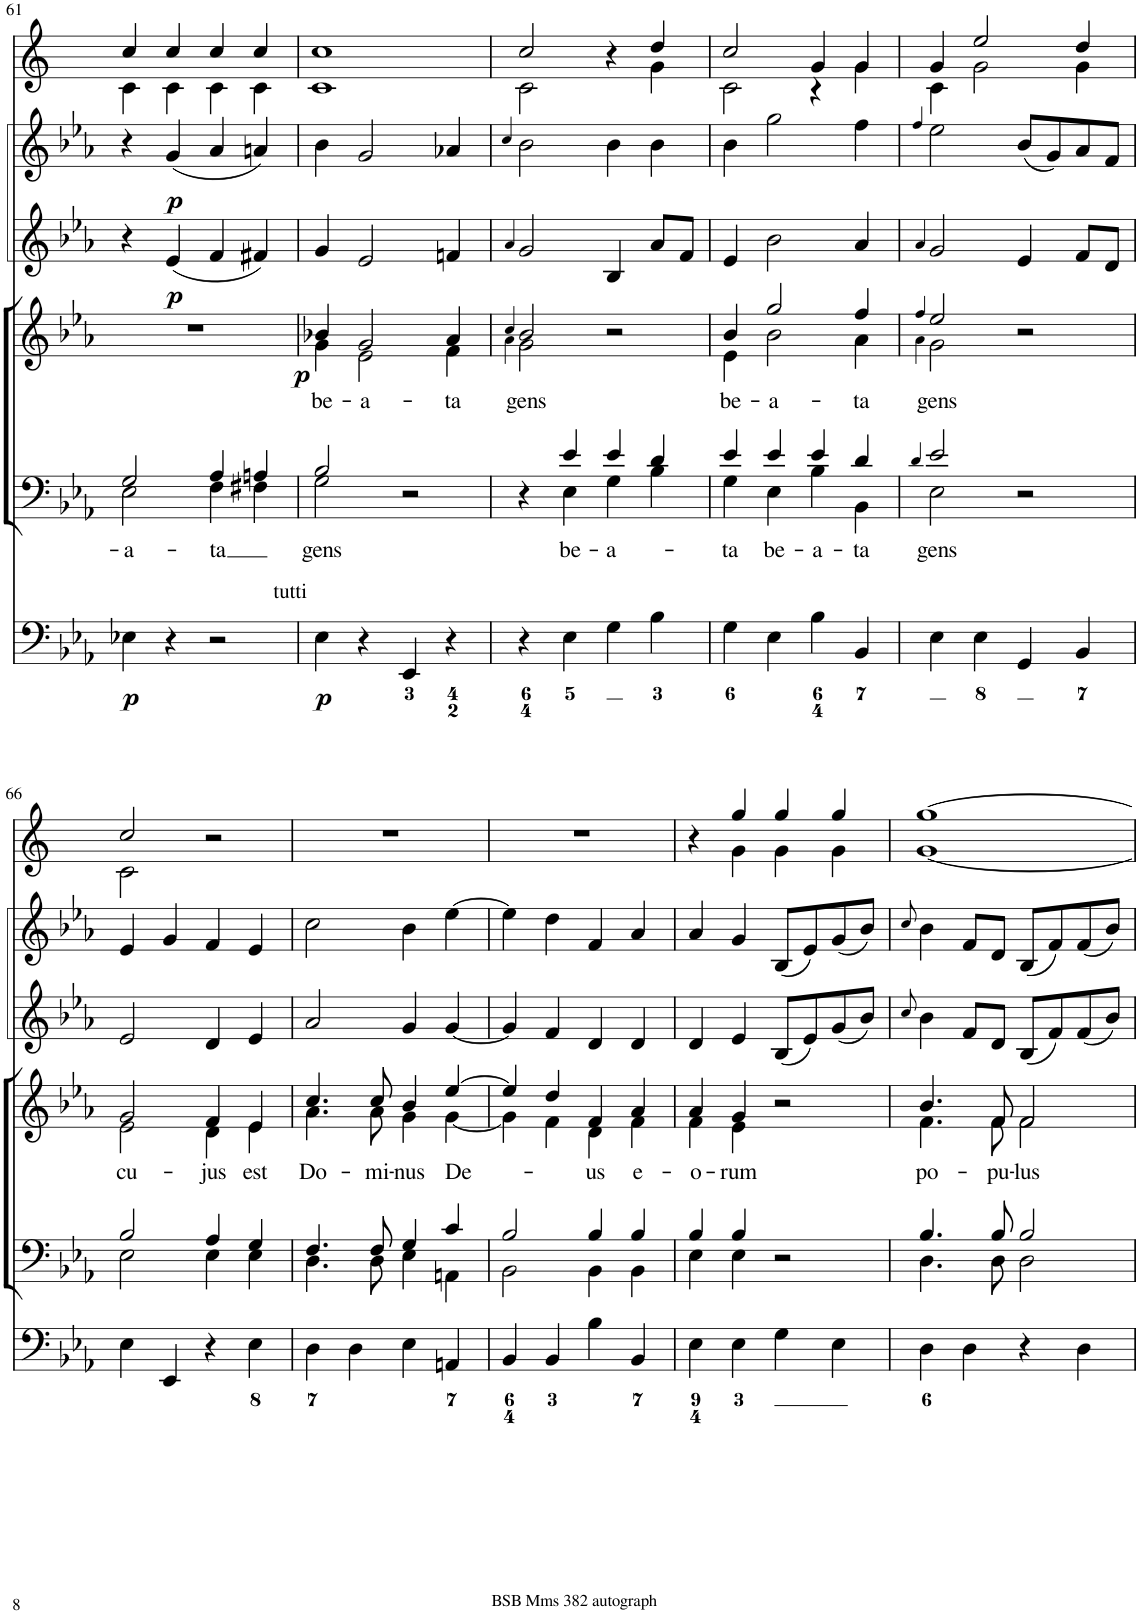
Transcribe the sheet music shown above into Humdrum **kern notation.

**kern	**dynam	**kern	**text	**kern	**text	**dynam	**kern	**dynam	**kern	**dynam	**kern
*part6	*part6	*part5	*part5	*part4	*part4	*part4	*part3	*part3	*part2	*part2	*part1
*staff6	*staff6	*staff5	*staff5	*staff4	*staff4	*staff4	*staff3	*staff3	*staff2	*staff2	*staff1
*I"Organ	*	*I"Voice	*	*I"Voice	*	*	*I"Violin	*	*I"Violini	*	*I"Corni in Eb
*	*	*	*	*	*	*	*I'Vln	*	*I'Vln	*	*
!!LO:PB:g=z
*clefF4	*	*clefF4	*	*clefG2	*	*	*clefG2	*	*clefG2	*	*clefG2
*	*	*	*	*	*	*	*	*	*	*	*Trd5c9
*k[b-e-a-]	*	*k[b-e-a-]	*	*k[b-e-a-]	*	*	*k[b-e-a-]	*	*k[b-e-a-]	*	*k[]
*M2/2	*	*M2/2	*	*M2/2	*	*	*M2/2	*	*M2/2	*	*M2/2
*met(c|)	*	*met(c|)	*	*met(c|)	*	*	*met(c|)	*	*met(c|)	*	*met(c|)
=61	=61	=61	=61	=61	=61	=61	=61	=61	=61	=61	=61
!	!LO:DY:b	!	!LO:LY:b	!	!	!	!	!	!	!	!
*	*	*^	*	*	*	*	*	*	*	*	*^
4E-X\	p	2G/	2E-\	-a-	1r	.	.	4r	.	4r	.	4cc/	4c\
!	!	!	!	!	!	!	!	!	!LO:DY:b	!	!LO:DY:b	!	!
4r	.	.	.	.	.	.	.	(4e-/	p	(4g/	p	4cc/	4c\
!	!	!	!	!LO:LY:b	!	!	!	!	!	!	!	!	!
2r	.	4A-/	4F\	-ta	.	.	.	4f/	.	4a-/	.	4cc/	4c\
.	.	4An/	4F#X\	.	.	.	.	4f#X/)	.	4an/)	.	4cc/	4c\
=62	=62	=62	=62	=62	=62	=62	=62	=62	=62	=62	=62	=62	=62
!LO:TX:a:t=tutti	!	!	!	!	!	!	!	!	!	!	!	!	!
!	!LO:DY:b	!	!	!LO:LY:b	!	!LO:LY:b	!LO:DY:b	!	!	!	!	!	!
*	*	*	*	*	*^	*	*	*	*	*	*	*	*
4E-\	p	2B-/	2G\	gens	4b-X/	4g\	be-	p	4g/	.	4b-\	.	1cc	1c
!	!	!	!	!	!	!	!LO:LY:b	!	!	!	!	!	!	!
4r	.	.	.	.	2g/	2e-\	-a-	.	2e-/	.	2g/	.	.	.
4EE-/	.	2r	2ryy	.	.	.	.	.	.	.	.	.	.	.
!	!	!	!	!	!	!	!LO:LY:b	!	!	!	!	!	!	!
4r	.	.	.	.	4a-/	4f\	-ta	.	4fn/	.	4a-X/	.	.	.
=63	=63	=63	=63	=63	=63	=63	=63	=63	=63	=63	=63	=63	=63	=63
.	.	.	.	.	4qcc/	4qa-\	.	.	4qa-/	.	4qcc/	.	.	.
!	!	!	!	!	!	!	!LO:LY:b	!	!	!	!	!	!	!
4r	.	4r	4ryy	.	2b-/	2g\	gens	.	2g/	.	2b-\	.	2cc/	2c\
!	!	!	!	!LO:LY:b	!	!	!	!	!	!	!	!	!	!
4E-\	.	4e-/	4E-\	be-	.	.	.	.	.	.	.	.	.	.
!	!	!	!	!LO:LY:b	!	!	!	!	!	!	!	!	!	!
4G\	.	4e-/	4G\	-a-	2r	2ryy	.	.	4B-/	.	4b-\	.	4r	4ryy
4B-\	.	4d/	4B-\	.	.	.	.	.	8a-/L	.	4b-\	.	4dd/	4g\
.	.	.	.	.	.	.	.	.	8f/J	.	.	.	.	.
=64	=64	=64	=64	=64	=64	=64	=64	=64	=64	=64	=64	=64	=64	=64
!	!	!	!	!LO:LY:b	!	!	!LO:LY:b	!	!	!	!	!	!	!
4G\	.	4e-/	4G\	-ta	4b-/	4e-\	be-	.	4e-/	.	4b-\	.	2cc/	2c\
!	!	!	!	!LO:LY:b	!	!	!LO:LY:b	!	!	!	!	!	!	!
4E-\	.	4e-/	4E-\	be-	2gg/	2b-\	-a-	.	2b-\	.	2gg\	.	.	.
!	!	!	!	!LO:LY:b	!	!	!	!	!	!	!	!	!	!
4B-\	.	4e-/	4B-\	-a-	.	.	.	.	.	.	.	.	4g/	4r
!	!	!	!	!LO:LY:b	!	!	!LO:LY:b	!	!	!	!	!	!	!
4BB-/	.	4d/	4BB-\	-ta	4ff/	4a-\	-ta	.	4a-/	.	4ff\	.	4g/	4g\
=65	=65	=65	=65	=65	=65	=65	=65	=65	=65	=65	=65	=65	=65	=65
.	.	4qd/	.	.	4qff/	4qa-\	.	.	4qa-/	.	4qff/	.	.	.
!	!	!	!	!LO:LY:b	!	!	!LO:LY:b	!	!	!	!	!	!	!
4E-\	.	2e-/	2E-\	gens	2ee-/	2g\	gens	.	2g/	.	2ee-\	.	4g/	4c\
4E-\	.	.	.	.	.	.	.	.	.	.	.	.	2ee/	2g\
4GG/	.	2r	2ryy	.	2r	2ryy	.	.	4e-/	.	(8b-/L	.	.	.
.	.	.	.	.	.	.	.	.	.	.	8g/)	.	.	.
4BB-/	.	.	.	.	.	.	.	.	8f/L	.	8a-/	.	4dd/	4g\
.	.	.	.	.	.	.	.	.	8d/J	.	8f/J	.	.	.
!!LO:LB:g=z	!!
=66	=66	=66	=66	=66	=66	=66	=66	=66	=66	=66	=66	=66	=66	=66
!	!	!	!	!	!	!	!LO:LY:b	!	!	!	!	!	!	!
4E-\	.	2B-/	2E-\	.	2g/	2e-\	cu-	.	2e-/	.	4e-/	.	2cc/	2c\
4EE-/	.	.	.	.	.	.	.	.	.	.	4g/	.	.	.
!	!	!	!	!	!	!	!LO:LY:b	!	!	!	!	!	!	!
4r	.	4A-/	4E-\	.	4f/	4d\	-jus	.	4d/	.	4f/	.	2r	2ryy
!	!	!	!	!	!	!	!LO:LY:b	!	!	!	!	!	!	!
4E-\	.	4G/	4E-\	.	4e-/	4e-\	est	.	4e-/	.	4e-/	.	.	.
*	*	*	*	*	*	*	*	*	*	*	*	*	*v	*v
=67	=67	=67	=67	=67	=67	=67	=67	=67	=67	=67	=67	=67	=67
!	!	!	!	!	!	!	!LO:LY:b	!	!	!	!	!	!
4D\	.	4.F/	4.D\	.	4.cc/	4.a-\	Do-	.	2a-/	.	2cc\	.	1r
4D\	.	.	.	.	.	.	.	.	.	.	.	.	.
!	!	!	!	!	!	!	!LO:LY:b	!	!	!	!	!	!
.	.	8F/	8D\	.	8cc/	8a-\	-mi-	.	.	.	.	.	.
!	!	!	!	!	!	!	!LO:LY:b	!	!	!	!	!	!
4E-\	.	4G/	4E-\	.	4b-/	4g\	-nus	.	4g/	.	4b-\	.	.
!	!	!	!	!	!	!	!LO:LY:b	!	!	!	!	!	!
4AAn/	.	4c/	4AAn\	.	[4ee-/	[4g\	De-	.	[4g/	.	[4ee-\	.	.
=68	=68	=68	=68	=68	=68	=68	=68	=68	=68	=68	=68	=68	=68
4BB-/	.	2B-/	2BB-\	.	4ee-/]	4g\]	.	.	4g/]	.	4ee-\]	.	1r
4BB-/	.	.	.	.	4dd/	4f\	.	.	4f/	.	4dd\	.	.
!	!	!	!	!	!	!	!LO:LY:b	!	!	!	!	!	!
4B-\	.	4B-/	4BB-\	.	4f/	4d\	-us	.	4d/	.	4f/	.	.
!	!	!	!	!	!	!	!LO:LY:b	!	!	!	!	!	!
4BB-/	.	4B-/	4BB-\	.	4a-/	4f\	e-	.	4d/	.	4a-/	.	.
=69	=69	=69	=69	=69	=69	=69	=69	=69	=69	=69	=69	=69	=69
!	!	!	!	!	!	!	!LO:LY:b	!	!	!	!	!	!
*	*	*	*	*	*	*	*	*	*	*	*	*	*^
4E-\	.	4B-/	4E-\	.	4a-/	4f\	-o-	.	4d/	.	4a-/	.	4r	4ryy
!	!	!	!	!	!	!	!LO:LY:b	!	!	!	!	!	!	!
4E-\	.	4B-/	4E-\	.	4g/	4e-\	-rum	.	4e-/	.	4g/	.	4gg/	4g\
4G\	.	2r	2ryy	.	2r	2ryy	.	.	(8B-/L	.	(8B-/L	.	4gg/	4g\
.	.	.	.	.	.	.	.	.	8e-/)	.	8e-/)	.	.	.
4E-\	.	.	.	.	.	.	.	.	(8g/	.	(8g/	.	4gg/	4g\
.	.	.	.	.	.	.	.	.	8b-/J)	.	8b-/J)	.	.	.
=70	=70	=70	=70	=70	=70	=70	=70	=70	=70	=70	=70	=70	=70	=70
.	.	.	.	.	.	.	.	.	8qcc/	.	8qcc/	.	.	.
!	!	!	!	!	!	!	!LO:LY:b	!	!	!	!	!	!	!
4D\	.	4.B-/	4.D\	.	4.b-/	4.f\	po-	.	4b-\	.	4b-\	.	[1gg	[1g
4D\	.	.	.	.	.	.	.	.	8f/L	.	8f/L	.	.	.
!	!	!	!	!	!	!	!LO:LY:b	!	!	!	!	!	!	!
.	.	8B-/	8D\	.	8f/	8f\	-pu-	.	8d/J	.	8d/J	.	.	.
!	!	!	!	!	!	!	!LO:LY:b	!	!	!	!	!	!	!
4r	.	2B-/	2D\	.	2f/	2f\	-lus	.	(8B-/L	.	(8B-/L	.	.	.
.	.	.	.	.	.	.	.	.	8f/)	.	8f/)	.	.	.
4D\	.	.	.	.	.	.	.	.	(8f/	.	(8f/	.	.	.
.	.	.	.	.	.	.	.	.	8b-/J)	.	8b-/J)	.	.	.
*	*	*v	*v	*	*	*	*	*	*	*	*	*	*v	*v
*	*	*	*	*v	*v	*	*	*	*	*	*	*
=	=	=	=	=	=	=	=	=	=	=	=
*-	*-	*-	*-	*-	*-	*-	*-	*-	*-	*-	*-
